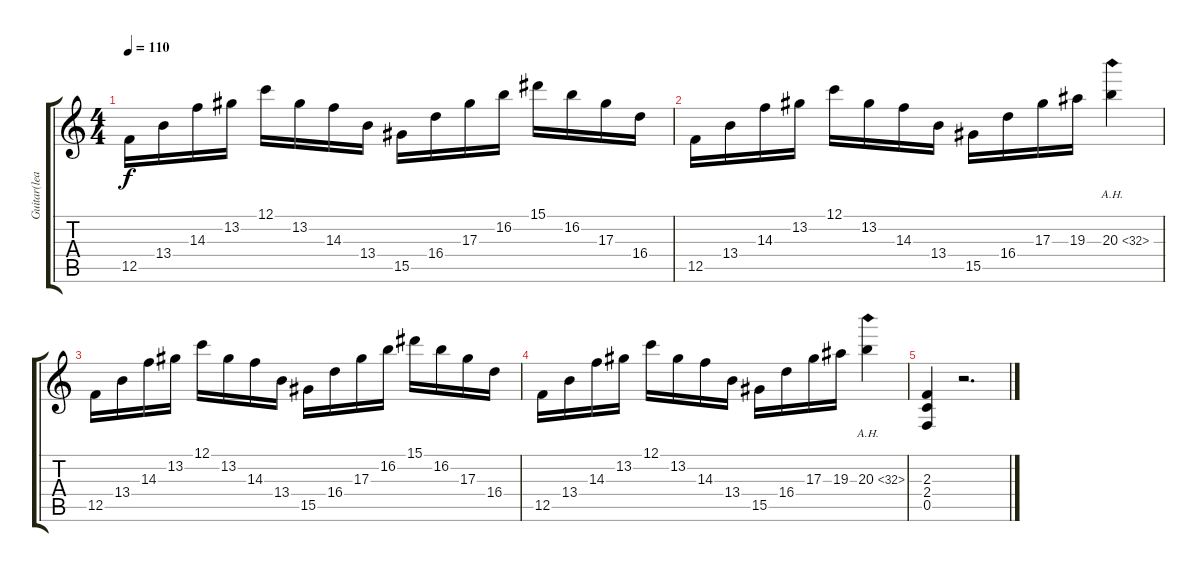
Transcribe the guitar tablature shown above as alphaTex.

\track ("Guitar(lead)" "Guitar(lea") {instrument distortionguitar}
\staff {score tabs}
\tuning (C4 G3 Eb3 Bb2 F2 C2) {hide}
\ts (4 4)
\tempo 110
\clef g2
\ks c
12.5.16{dy f} 13.4.16 14.3.16 13.2.16 12.1.16 13.2.16 14.3.16 13.4.16 15.5.16 16.4.16 17.3.16 16.2.16 15.1.16 16.2.16 17.3.16 16.4.16 |
12.5.16 13.4.16 14.3.16 13.2.16 12.1.16 13.2.16 14.3.16 13.4.16 15.5.16 16.4.16 17.3.16 19.3.16 20.3{ah 12}.4 |
12.5.16 13.4.16 14.3.16 13.2.16 12.1.16 13.2.16 14.3.16 13.4.16 15.5.16 16.4.16 17.3.16 16.2.16 15.1.16 16.2.16 17.3.16 16.4.16 |
12.5.16 13.4.16 14.3.16 13.2.16 12.1.16 13.2.16 14.3.16 13.4.16 15.5.16 16.4.16 17.3.16 19.3.16 20.3{ah 12}.4 |
(2.3 2.4 0.5).4 r.2{d}
